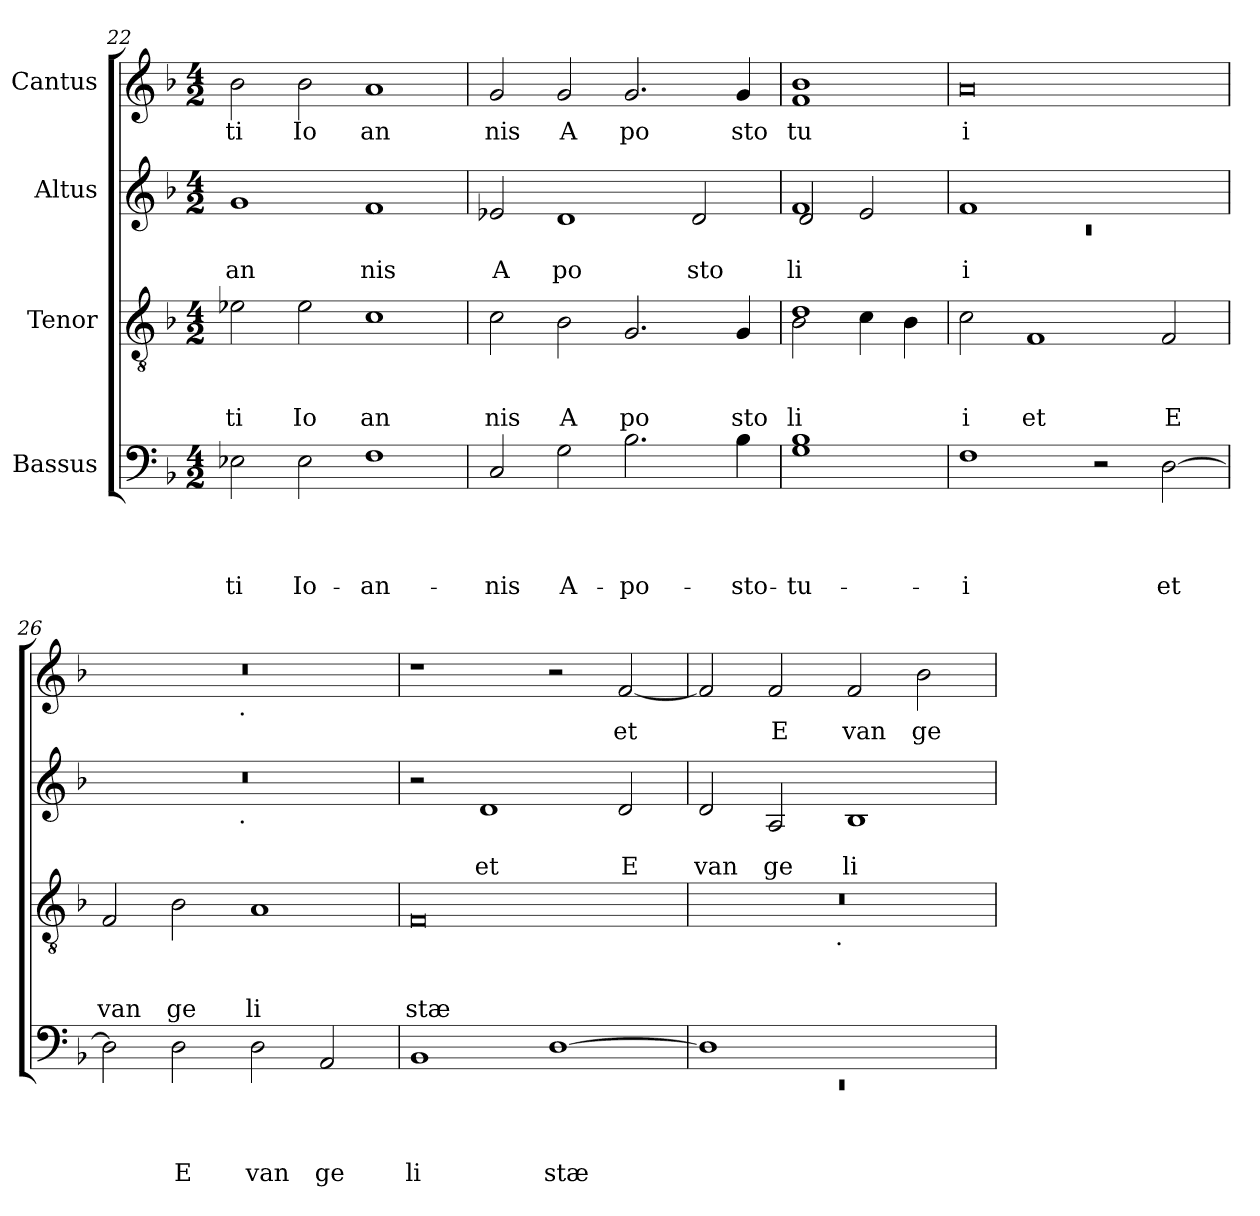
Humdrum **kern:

**kern	**text	**text	**text	**text	**kern	**text	**text	**text	**kern	**text	**text	**kern	**text
*part4	*part4	*part4	*part4	*part4	*part3	*part3	*part3	*part3	*part2	*part2	*part2	*part1	*part1
*staff4	*staff4	*staff4	*staff4	*staff4	*staff3	*staff3	*staff3	*staff3	*staff2	*staff2	*staff2	*staff1	*staff1
*I"Bassus	*	*	*	*	*I"Tenor	*	*	*	*I"Altus	*	*	*I"Cantus	*
*clefF4	*	*	*	*	*clefGv2	*	*	*	*clefG2	*	*	*clefG2	*
*ITrd-3c-5	*	*	*	*	*	*	*	*	*ITrd-3c-5	*	*	*	*
*k[b-e-]	*	*	*	*	*k[b-]	*	*	*	*k[b-e-]	*	*	*k[b-]	*
*B-:	*	*	*	*	*F:	*	*	*	*B-:	*	*	*F:	*
*M4/2	*	*	*	*	*M4/2	*	*	*	*M4/2	*	*	*M4/2	*
=22	=22	=22	=22	=22	=22	=22	=22	=22	=22	=22	=22	=22	=22
!	!	!	!	!LO:LY:b	!	!	!	!LO:LY:b	!	!	!LO:LY:b	!	!LO:LY:b
2A-X\	.	.	.	-ti	2e-X\	.	.	ti	1cc	.	an	2b-\	ti
!	!	!	!	!LO:LY:b	!	!	!	!LO:LY:b	!	!	!	!	!LO:LY:b
2A-\	.	.	.	Io-	2e-\	.	.	Io	.	.	.	2b-\	Io
!	!	!	!	!LO:LY:b	!	!	!	!LO:LY:b	!	!	!LO:LY:b	!	!LO:LY:b
1B-	.	.	.	-an-	1c	.	.	an	1b-	.	nis	1a	an
=23	=23	=23	=23	=23	=23	=23	=23	=23	=23	=23	=23	=23	=23
!	!	!	!	!LO:LY:b	!	!	!	!LO:LY:b	!	!	!LO:LY:b	!	!LO:LY:b
2F/	.	.	.	-nis	2c\	.	.	nis	2a-X/	.	A	2g/	nis
!	!	!	!	!LO:LY:b	!	!	!	!LO:LY:b	!	!	!LO:LY:b	!	!LO:LY:b
2c\	.	.	.	A-	2B-\	.	.	A	1g	.	po	2g/	A
!	!	!	!	!LO:LY:b	!	!	!	!LO:LY:b	!	!	!	!	!LO:LY:b
2.e-\	.	.	.	-po-	2.G/	.	.	po	.	.	.	2.g/	po
!	!	!	!	!	!	!	!	!	!	!	!LO:LY:b	!	!
.	.	.	.	.	.	.	.	.	2g/	.	sto	.	.
!	!	!	!	!LO:LY:b	!	!	!	!LO:LY:b	!	!	!	!	!LO:LY:b
4e-\	.	.	.	-sto-	4G/	.	.	sto	.	.	.	4g/	sto
=24	=24	=24	=24	=24	=24	=24	=24	=24	=24	=24	=24	=24	=24
!	!	!	!	!LO:LY:b	!	!	!	!LO:LY:b	!	!	!	!	!
*	*	*	*	*	*^	*	*	*	*	*	*	*	*
!	!	!	!	!	!	!	!	!	!LO:LY:b	!	!	!LO:LY:b	!	!
*	*	*	*	*	*	*	*	*	*	*^	*	*	*	*
!	!	!	!	!	!	!	!	!	!	!	!	!	!LO:LY:b	!	!LO:LY:b
1c 1e-	.	.	.	tu-	1d	2B-\	.	.	li	1b-	2g/	.	li	1f 1b-	tu
.	.	.	.	.	.	4c\	.	.	.	.	2a/	.	.	.	.
.	.	.	.	.	.	4B-\	.	.	.	.	.	.	.	.	.
!!LO:LB:g=z
=25	=25	=25	=25	=25	=25	=25	=25	=25	=25	=25	=25	=25	=25	=25	=25
!	!	!	!	!LO:LY:b	!	!	!	!	!LO:LY:b	!	!LO:N:vis=1	!	!LO:LY:b	!	!LO:LY:b
*	*	*	*	*	*v	*v	*	*	*	*	*	*	*	*	*
1B-	.	.	.	-i	2c\	.	.	i	1b-	0rc	.	i	0a	i
!	!	!	!	!	!	!	!	!LO:LY:b	!	!	!	!	!	!
.	.	.	.	.	1F	.	.	et	.	.	.	.	.	.
2r	.	.	.	.	.	.	.	.	1ryy	.	.	.	.	.
!	!	!	!	!LO:LY:b	!	!	!	!LO:LY:b	!	!	!	!	!	!
[>2G\	.	.	.	et	2F/	.	.	E	.	.	.	.	.	.
=26	=26	=26	=26	=26	=26	=26	=26	=26	=26	=26	=26	=26	=26	=26
!	!	!	!	!	!	!	!	!LO:LY:b	!	!	!	!	!	!
*	*	*	*	*	*	*	*	*	*	*	*	*	*^	*
2G\]	.	.	.	.	2F/	.	.	van	0r	2ryy	.	.	0r	2ryy	.
!	!	!	!	!LO:LY:b	!	!	!	!LO:LY:b	!	!	!	!	!	!	!
2G\	.	.	.	E	2B-\	.	.	ge	.	4...ryy	.	.	.	4...ryy	.
!	!	!	!	!	!	!	!	!	!	!	!	!	!	!LO:TX:b:t=.	!
!	!	!	!	!	!	!	!	!	!	!LO:TX:b:t=.	!	!	!	!	!
.	.	.	.	.	.	.	.	.	.	1ryy	.	.	.	1ryy	.
!	!	!	!	!LO:LY:b	!	!	!	!LO:LY:b	!	!	!	!	!	!	!
2G\	.	.	.	van	1A	.	.	li	.	.	.	.	.	.	.
!	!	!	!	!LO:LY:b	!	!	!	!	!	!	!	!	!	!	!
2D/	.	.	.	ge	.	.	.	.	.	.	.	.	.	.	.
.	.	.	.	.	.	.	.	.	.	32ryy	.	.	.	32ryy	.
=27	=27	=27	=27	=27	=27	=27	=27	=27	=27	=27	=27	=27	=27	=27	=27
!	!	!	!	!LO:LY:b	!	!	!	!LO:LY:b	!	!	!	!	!	!	!
*	*	*	*	*	*	*	*	*	*v	*v	*	*	*	*	*
*	*	*	*	*	*	*	*	*	*	*	*	*v	*v	*
1E-	.	.	.	li	0F	.	.	stæ	2r	.	.	1r	.
!	!	!	!	!	!	!	!	!	!	!	!LO:LY:b	!	!
.	.	.	.	.	.	.	.	.	1g	.	et	.	.
!	!	!	!	!LO:LY:b	!	!	!	!	!	!	!	!	!
[>1G	.	.	.	stæ	.	.	.	.	.	.	.	2r	.
!	!	!	!	!	!	!	!	!	!	!	!LO:LY:b	!	!LO:LY:b
.	.	.	.	.	.	.	.	.	2g/	.	E	[<2f/	et
=28	=28	=28	=28	=28	=28	=28	=28	=28	=28	=28	=28	=28	=28
*^	*	*	*	*	*	*	*	*	*	*	*	*	*
!	!LO:N:vis=1	!	!	!	!	!	!	!	!	!	!	!LO:LY:b	!	!
*	*	*	*	*	*	*^	*	*	*	*	*	*	*	*
1G]	0rEE	.	.	.	.	0r	2ryy	.	.	.	2g/	.	van	2f/]	.
!	!	!	!	!	!	!	!	!	!	!	!	!	!LO:LY:b	!	!LO:LY:b
.	.	.	.	.	.	.	4...ryy	.	.	.	2d/	.	ge	2f/	E
!	!	!	!	!	!	!	!LO:TX:b:t=.	!	!	!	!	!	!	!	!
.	.	.	.	.	.	.	1ryy	.	.	.	.	.	.	.	.
!	!	!	!	!	!	!	!	!	!	!	!	!	!LO:LY:b	!	!LO:LY:b
1ryy	.	.	.	.	.	.	.	.	.	.	1e-	.	li	2f/	van
!	!	!	!	!	!	!	!	!	!	!	!	!	!	!	!LO:LY:b
.	.	.	.	.	.	.	.	.	.	.	.	.	.	2b-\	ge
.	.	.	.	.	.	.	32ryy	.	.	.	.	.	.	.	.
*v	*v	*	*	*	*	*	*	*	*	*	*	*	*	*	*
*	*	*	*	*	*v	*v	*	*	*	*	*	*	*	*
=	=	=	=	=	=	=	=	=	=	=	=	=	=
*-	*-	*-	*-	*-	*-	*-	*-	*-	*-	*-	*-	*-	*-
